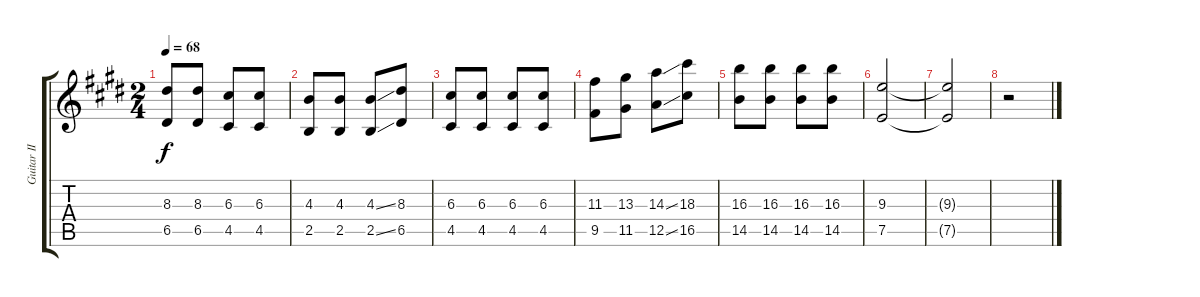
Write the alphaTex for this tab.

\track ("Guitar II" "Guitar II") {instrument distortionguitar}
\staff {score tabs}
\tuning (E4 B3 G3 D3 A2 E2) {hide}
\ts (2 4)
\tempo 68
\clef g2
\ks e
(8.3 6.5).8{dy f} (8.3 6.5).8 (6.3 4.5).8 (6.3 4.5).8 |
(4.3 2.5).8 (4.3 2.5).8 (4.3{ss} 2.5{ss}).8 (8.3 6.5).8 |
(6.3 4.5).8 (6.3 4.5).8 (6.3 4.5).8 (6.3 4.5).8 |
(11.3 9.5).8 (13.3 11.5).8 (14.3{ss} 12.5{ss}).8 (18.3 16.5).8 |
(16.3 14.5).8 (16.3 14.5).8 (16.3 14.5).8 (16.3 14.5).8 |
(9.3 7.5).2 |
(9.3{t} 7.5{t}).2 |
r.2
